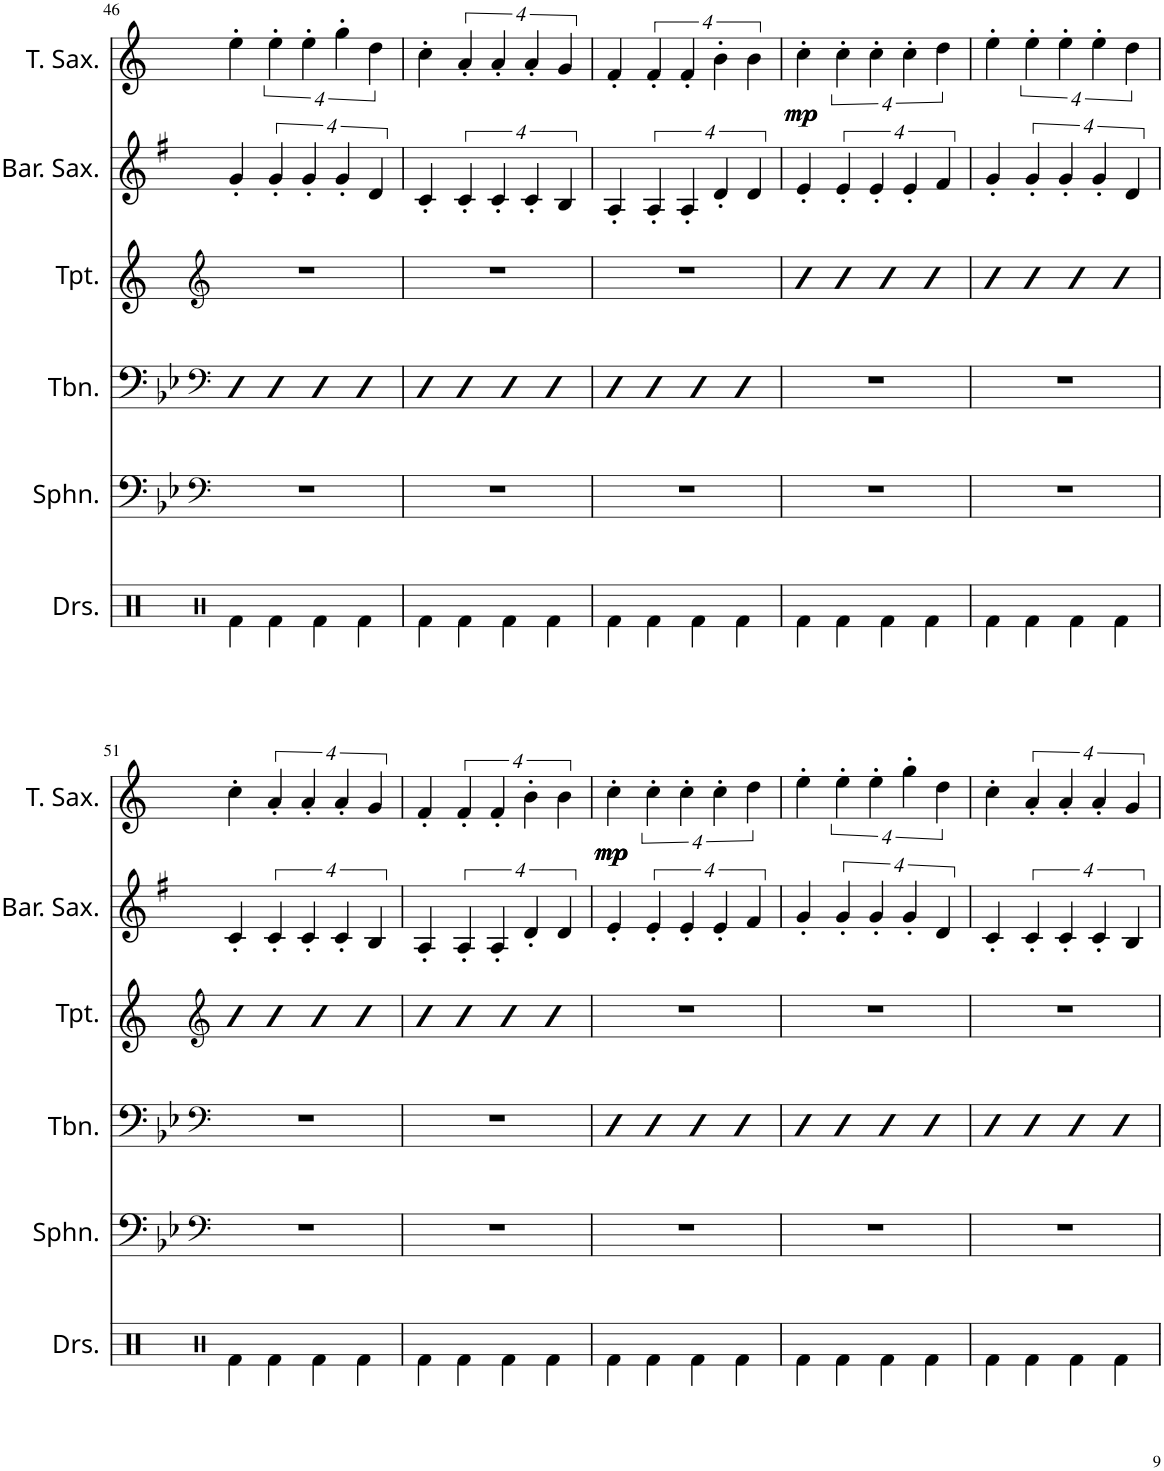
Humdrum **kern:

**kern	**kern	**kern	**kern	**kern	**kern	**dynam
*part6	*part5	*part4	*part3	*part2	*part1	*part1
*staff6	*staff5	*staff4	*staff3	*staff2	*staff1	*staff1
*I"Drumset	*I"Sousaphone	*I"Trombone	*I"Trumpet	*I"Baritone Saxophone	*I"Tenor Saxophone	*
*I'Drs.	*I'Sphn.	*I'Tbn.	*I'Tpt.	*I'Bar. Sax.	*I'T. Sax.	*
!!LO:PB:g=z
*clefX	*clefF4	*clefF4	*clefG2	*clefG2	*clefG2	*
*	*	*	*Trd1c2	*Trd12c21	*Trd8c14	*
*k[]	*k[b-e-]	*k[b-e-]	*k[]	*k[f#]	*k[]	*
*M4/4	*M4/4	*M4/4	*M4/4	*M4/4	*M4/4	*
=46	=46	=46	=46	=46	=46	=46
4Rf\	1r	4D	1r	4g'/	4ee'\	.
4Rf\	.	4D	.	16%3g'/	16%3ee'\	.
.	.	.	.	16%3g'/	16%3ee'\	.
4Rf\	.	4D	.	.	.	.
.	.	.	.	16%3g'/	16%3gg'\	.
4Rf\	.	4D	.	.	.	.
.	.	.	.	16%3d/	16%3dd\	.
=47	=47	=47	=47	=47	=47	=47
4Rf\	1r	4D	1r	4c'/	4cc'\	.
4Rf\	.	4D	.	16%3c'/	16%3a'/	.
.	.	.	.	16%3c'/	16%3a'/	.
4Rf\	.	4D	.	.	.	.
.	.	.	.	16%3c'/	16%3a'/	.
4Rf\	.	4D	.	.	.	.
.	.	.	.	16%3B/	16%3g/	.
=48	=48	=48	=48	=48	=48	=48
4Rf\	1r	4D	1r	4A'/	4f'/	.
4Rf\	.	4D	.	16%3A'/	16%3f'/	.
.	.	.	.	16%3A'/	16%3f'/	.
4Rf\	.	4D	.	.	.	.
.	.	.	.	16%3d'/	16%3b'\	.
4Rf\	.	4D	.	.	.	.
.	.	.	.	16%3d/	16%3b\	.
=49	=49	=49	=49	=49	=49	=49
!	!	!	!	!	!	!LO:DY:b
!	!	!	!	!	!	!LO:DY:n=1:b
4Rf\	1r	1r	4b	4e'/	4cc'\	mp mp
4Rf\	.	.	4b	16%3e'/	16%3cc'\	.
.	.	.	.	16%3e'/	16%3cc'\	.
4Rf\	.	.	4b	.	.	.
.	.	.	.	16%3e'/	16%3cc'\	.
4Rf\	.	.	4b	.	.	.
.	.	.	.	16%3f#/	16%3dd\	.
=50	=50	=50	=50	=50	=50	=50
4Rf\	1r	1r	4b	4g'/	4ee'\	.
4Rf\	.	.	4b	16%3g'/	16%3ee'\	.
.	.	.	.	16%3g'/	16%3ee'\	.
4Rf\	.	.	4b	.	.	.
.	.	.	.	16%3g'/	16%3ee'\	.
4Rf\	.	.	4b	.	.	.
.	.	.	.	16%3d/	16%3dd\	.
!!LO:LB:g=z
=51	=51	=51	=51	=51	=51	=51
*clefX	*clefF4	*clefF4	*clefG2	*	*	*
*	*k[b-e-]	*k[b-e-]	*	*k[f#]	*	*
4Rf\	1r	1r	4b	4c'/	4cc'\	.
4Rf\	.	.	4b	16%3c'/	16%3a'/	.
.	.	.	.	16%3c'/	16%3a'/	.
4Rf\	.	.	4b	.	.	.
.	.	.	.	16%3c'/	16%3a'/	.
4Rf\	.	.	4b	.	.	.
.	.	.	.	16%3B/	16%3g/	.
=52	=52	=52	=52	=52	=52	=52
4Rf\	1r	1r	4b	4A'/	4f'/	.
4Rf\	.	.	4b	16%3A'/	16%3f'/	.
.	.	.	.	16%3A'/	16%3f'/	.
4Rf\	.	.	4b	.	.	.
.	.	.	.	16%3d'/	16%3b'\	.
4Rf\	.	.	4b	.	.	.
.	.	.	.	16%3d/	16%3b\	.
=53	=53	=53	=53	=53	=53	=53
!	!	!	!	!	!	!LO:DY:b
!	!	!	!	!	!	!LO:DY:n=1:b
!	!	!	!	!	!	!LO:DY:n=2:b
4Rf\	1r	4D	1r	4e'/	4cc'\	mp mp mp
4Rf\	.	4D	.	16%3e'/	16%3cc'\	.
.	.	.	.	16%3e'/	16%3cc'\	.
4Rf\	.	4D	.	.	.	.
.	.	.	.	16%3e'/	16%3cc'\	.
4Rf\	.	4D	.	.	.	.
.	.	.	.	16%3f#/	16%3dd\	.
=54	=54	=54	=54	=54	=54	=54
4Rf\	1r	4D	1r	4g'/	4ee'\	.
4Rf\	.	4D	.	16%3g'/	16%3ee'\	.
.	.	.	.	16%3g'/	16%3ee'\	.
4Rf\	.	4D	.	.	.	.
.	.	.	.	16%3g'/	16%3gg'\	.
4Rf\	.	4D	.	.	.	.
.	.	.	.	16%3d/	16%3dd\	.
=55	=55	=55	=55	=55	=55	=55
4Rf\	1r	4D	1r	4c'/	4cc'\	.
4Rf\	.	4D	.	16%3c'/	16%3a'/	.
.	.	.	.	16%3c'/	16%3a'/	.
4Rf\	.	4D	.	.	.	.
.	.	.	.	16%3c'/	16%3a'/	.
4Rf\	.	4D	.	.	.	.
.	.	.	.	16%3B/	16%3g/	.
=	=	=	=	=	=	=
*-	*-	*-	*-	*-	*-	*-
